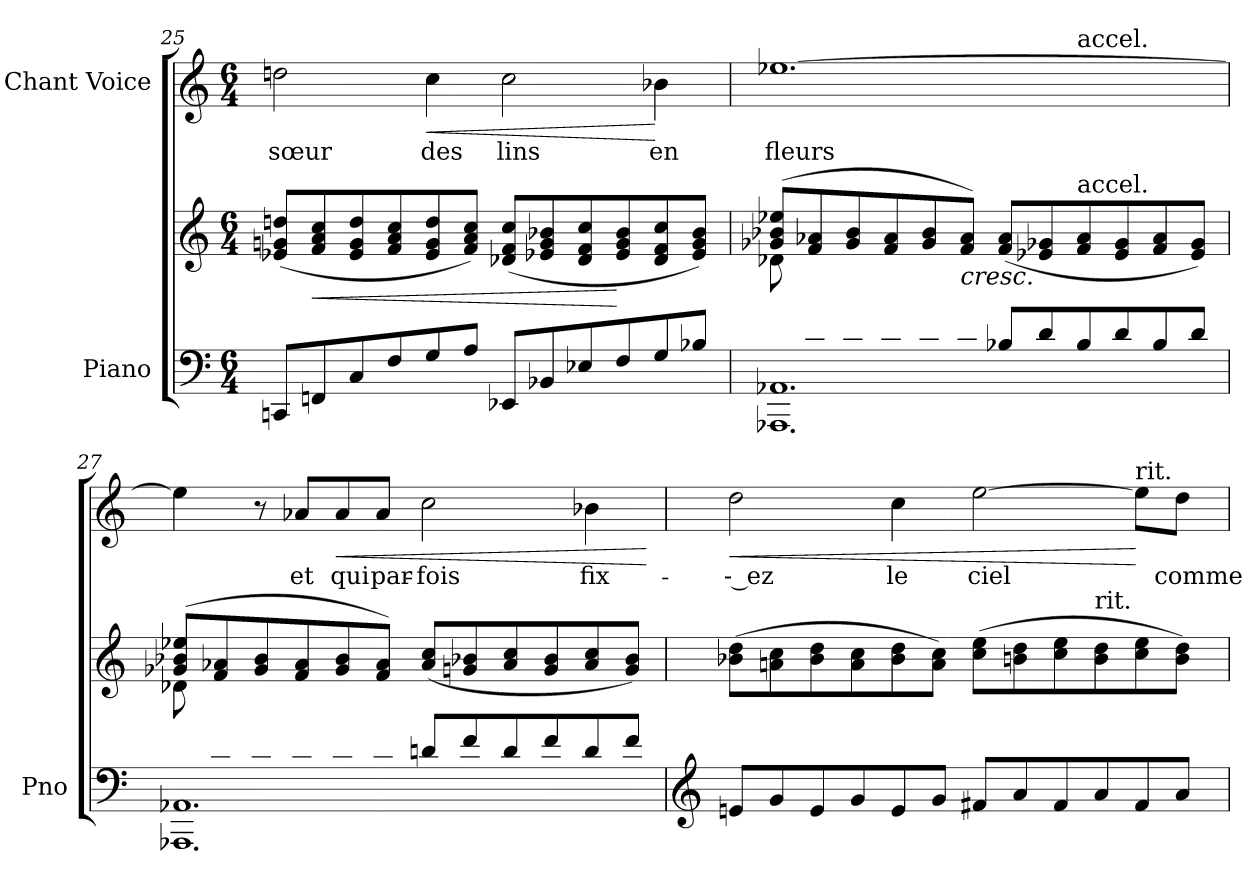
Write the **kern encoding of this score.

**kern	**kern	**dynam	**kern	**text	**dynam
*part2	*part2	*part2	*part1	*part1	*part1
*staff3	*staff2	*staff2/3	*staff1	*staff1	*staff1
*I"Piano	*	*	*I"Chant Voice	*	*
*I'Pno	*	*	*	*	*
*clefF4	*clefG2	*	*clefG2	*	*
*k[]	*k[]	*	*k[]	*	*
*M6/4	*M6/4	*	*M6/4	*	*
=25	=25	=25	=25	=25	=25
!	!	!	!	!LO:LY:b	!
8CCn/L	(8e-X/ 8gn/ 8ddn/L	.	2ddn\	sœur	.
!	!	!LO:HP:b	!	!	!
8FFn/	8f/ 8a/ 8cc/	<	.	.	.
8C/	8e-/ 8g/ 8dd/	.	.	.	.
8F/	8f/ 8a/ 8cc/	.	.	.	.
!	!	!	!	!LO:LY:b	!LO:HP:b
8G/	8e-/ 8g/ 8dd/	.	4cc\	des	<
8A/J	8f/ 8a/ 8cc/J)	.	.	.	.
!	!	!	!	!LO:LY:b	!
8EE-X/L	(8d-X/ 8f/ 8cc/L	.	2cc\	lins	.
8BB-X/	8e-X/ 8g/ 8b-X/	.	.	.	.
8E-X/	8d-/ 8f/ 8cc/	.	.	.	.
8F/	8e-/ 8g/ 8b-/	[	.	.	.
!	!	!	!	!LO:LY:b	!
8G/	8d-/ 8f/ 8cc/	.	4b-X\	en	[
8B-X/J	8e-/ 8g/ 8b-/J)	.	.	.	.
!!LO:LB:g=z
=26	=26	=26	=26	=26	=26
*^	*^	*	*	*	*
!	!	!	!	!	!	!LO:LY:b	!
*	*	*	*	*	*^	*	*
8ryy	1.AAA-X 1.AA-X	(>8g-X/ 8b-X/ 8ee-X/L	8d-X\L	.	[1.ee-X	4ryy	fleurs	.
8c/	.	8f/ 8a-X/	1ryy	.	.	.	.	.
8d-X/	.	8g-/ 8b-/	.	.	.	4ryy	.	.
8c/	.	8f/ 8a-/	.	.	.	.	.	.
8d-/	.	8g-/ 8b-/	.	.	.	4ryy	.	.
!	!	!LO:TX:b:i:t=cresc.	!	!	!	!	!	!
8c/J	.	8f/ 8a-/J)	.	.	.	.	.	.
8B-X/L	.	(>8f/ 8a-/L	.	.	.	4ryy	.	.
8d-/	.	8e-X/ 8g-X/	.	.	.	.	.	.
!	!	!	!	!	!	!LO:TX:a:t=accel.	!	!
!	!	!LO:TX:a:t=accel.	!	!	!	!	!	!
8B-/	.	8f/ 8a-/	.	.	.	4ryy	.	.
8d-/	.	8e-/ 8g-/	4.ryy	.	.	.	.	.
8B-/	.	8f/ 8a-/	.	.	.	4ryy	.	.
8d-/J	.	8e-/ 8g-/J)	.	.	.	.	.	.
*	*	*	*	*	*v	*v	*	*
=27	=27	=27	=27	=27	=27	=27	=27
8ryy	1.AAA-X 1.AA-X	(>8g-X/ 8b-X/ 8ee-X/L	8d-X\L	.	4ee-\]	.	.
8c/	.	8f/ 8a-X/	1ryy	.	.	.	.
8d-X/	.	8g-/ 8b-/	.	.	8r	.	.
!	!	!	!	!	!	!LO:LY:b	!
8c/	.	8f/ 8a-/	.	.	8a-X/L	et	.
!	!	!	!	!	!	!LO:LY:b	!LO:HP:b
8d-/	.	8g-/ 8b-/	.	.	8a-/	qui	<
!	!	!	!	!	!	!LO:LY:b	!
8c/J	.	8f/ 8a-/J)	.	.	8a-/J	par-	.
!	!	!	!	!	!	!LO:LY:b	!
8dn/L	.	(>8a-/ 8cc/L	.	.	2cc\	-fois	.
8f/	.	8gn/ 8b-X/	.	.	.	.	.
8d/	.	8a-/ 8cc/	.	.	.	.	.
8f/	.	8g/ 8b-/	4.ryy	.	.	.	.
!	!	!	!	!	!	!LO:LY:b	!
8d/	.	8a-/ 8cc/	.	.	4b-X\	fix-	.
8f/J	.	8g/ 8b-/J)	.	.	.	.	.
*v	*v	*	*	*	*	*	*
*	*v	*v	*	*	*	*
.	.	.	.	.	[
!!LO:LB:g=z
=28	=28	=28	=28	=28	=28
*clefG2	*	*	*	*	*
!	!	!	!	!LO:LY:b	!LO:HP:b
8en/L	(>8b-X\ 8dd\L	.	2dd\	-- ez	<
8g/	8an\ 8cc\	.	.	.	.
8e/	8b-\ 8dd\	.	.	.	.
8g/	8a\ 8cc\	.	.	.	.
!	!	!	!	!LO:LY:b	!
8e/	8b-\ 8dd\	.	4cc\	le	.
8g/J	8a\ 8cc\J)	.	.	.	.
!	!	!	!	!LO:LY:b	!
8f#X/L	(>8cc\ 8ee\L	.	[2ee\	ciel	.
8a/	8bn\ 8dd\	.	.	.	.
8f#/	8cc\ 8ee\	.	.	.	.
!	!LO:TX:a:t=rit.	!	!	!	!
8a/	8b\ 8dd\	.	.	.	.
!	!	!	!LO:TX:a:t=rit.	!	!
8f#/	8cc\ 8ee\	.	8ee\L]	.	[
!	!	!	!	!LO:LY:b	!
8a/J	8b\ 8dd\J)	.	8dd\J	comme	.
=	=	=	=	=	=
*-	*-	*-	*-	*-	*-
